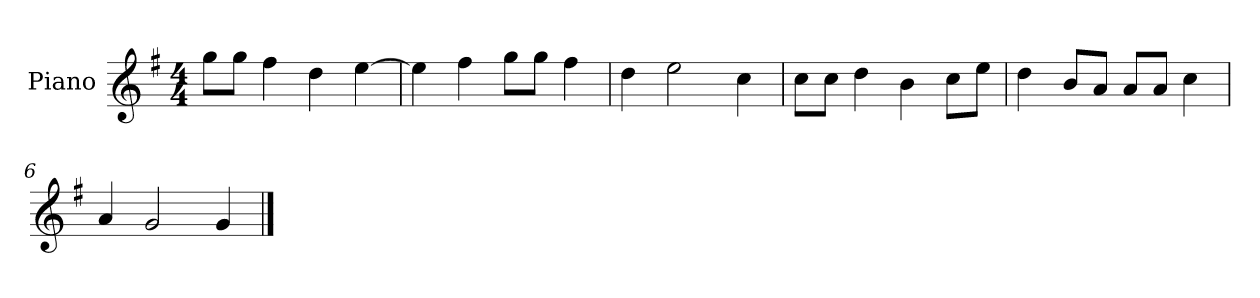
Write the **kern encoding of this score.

**kern
*part1
*staff1
*I"Piano
*I'P-no
*clefG2
*k[f#]
*M4/4
*MM90
=1
8gg\L
8gg\J
4ff#\
4dd\
[4ee\
=2
4ee\]
4ff#\
8gg\L
8gg\J
4ff#\
=3
4dd\
2ee\
4cc\
=4
8cc\L
8cc\J
4dd\
4b\
8cc\L
8ee\J
=5
4dd\
8b/L
8a/J
8a/L
8a/J
4cc\
=6
4a/
2g/
4g/
==
*-
